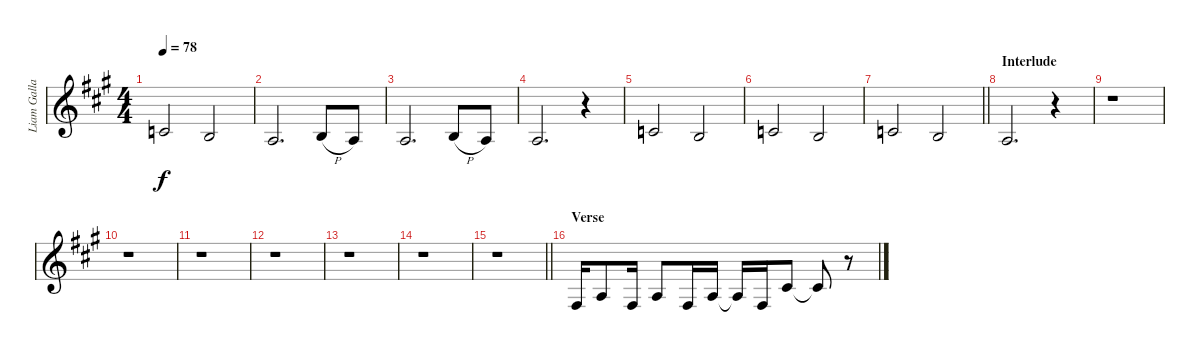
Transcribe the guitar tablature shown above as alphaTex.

\track ("Liam Gallagher (Vocal)" "Liam Galla") {instrument altosax}
\staff {score}
\tuning (E4 B3 G3 D3 A2 E2) {hide}
\ts (4 4)
\tempo 78
\clef g2
\ks a
1.2.2{dy f} 0.2.2 |
2.3.2{d} 4.3{h}.8 2.3.8 |
2.3.2{d} 4.3{h}.8 2.3.8 |
2.3.2{d} r.4 |
1.2.2 0.2.2 |
1.2.2 0.2.2 |
\barLineRight lightlight
1.2.2 0.2.2 |
\section ("" "Interlude")
2.3.2{d} r.4 |
r.1 |
r.1 |
r.1 |
r.1 |
r.1 |
r.1 |
\barLineRight lightlight
r.1 |
\section ("" "Verse")
4.4.16 2.3.8 4.4.16 2.3.8 4.4.16 2.3.16 2.3{t}.16 4.4.16 2.2.8 2.2{t}.8 r.8
